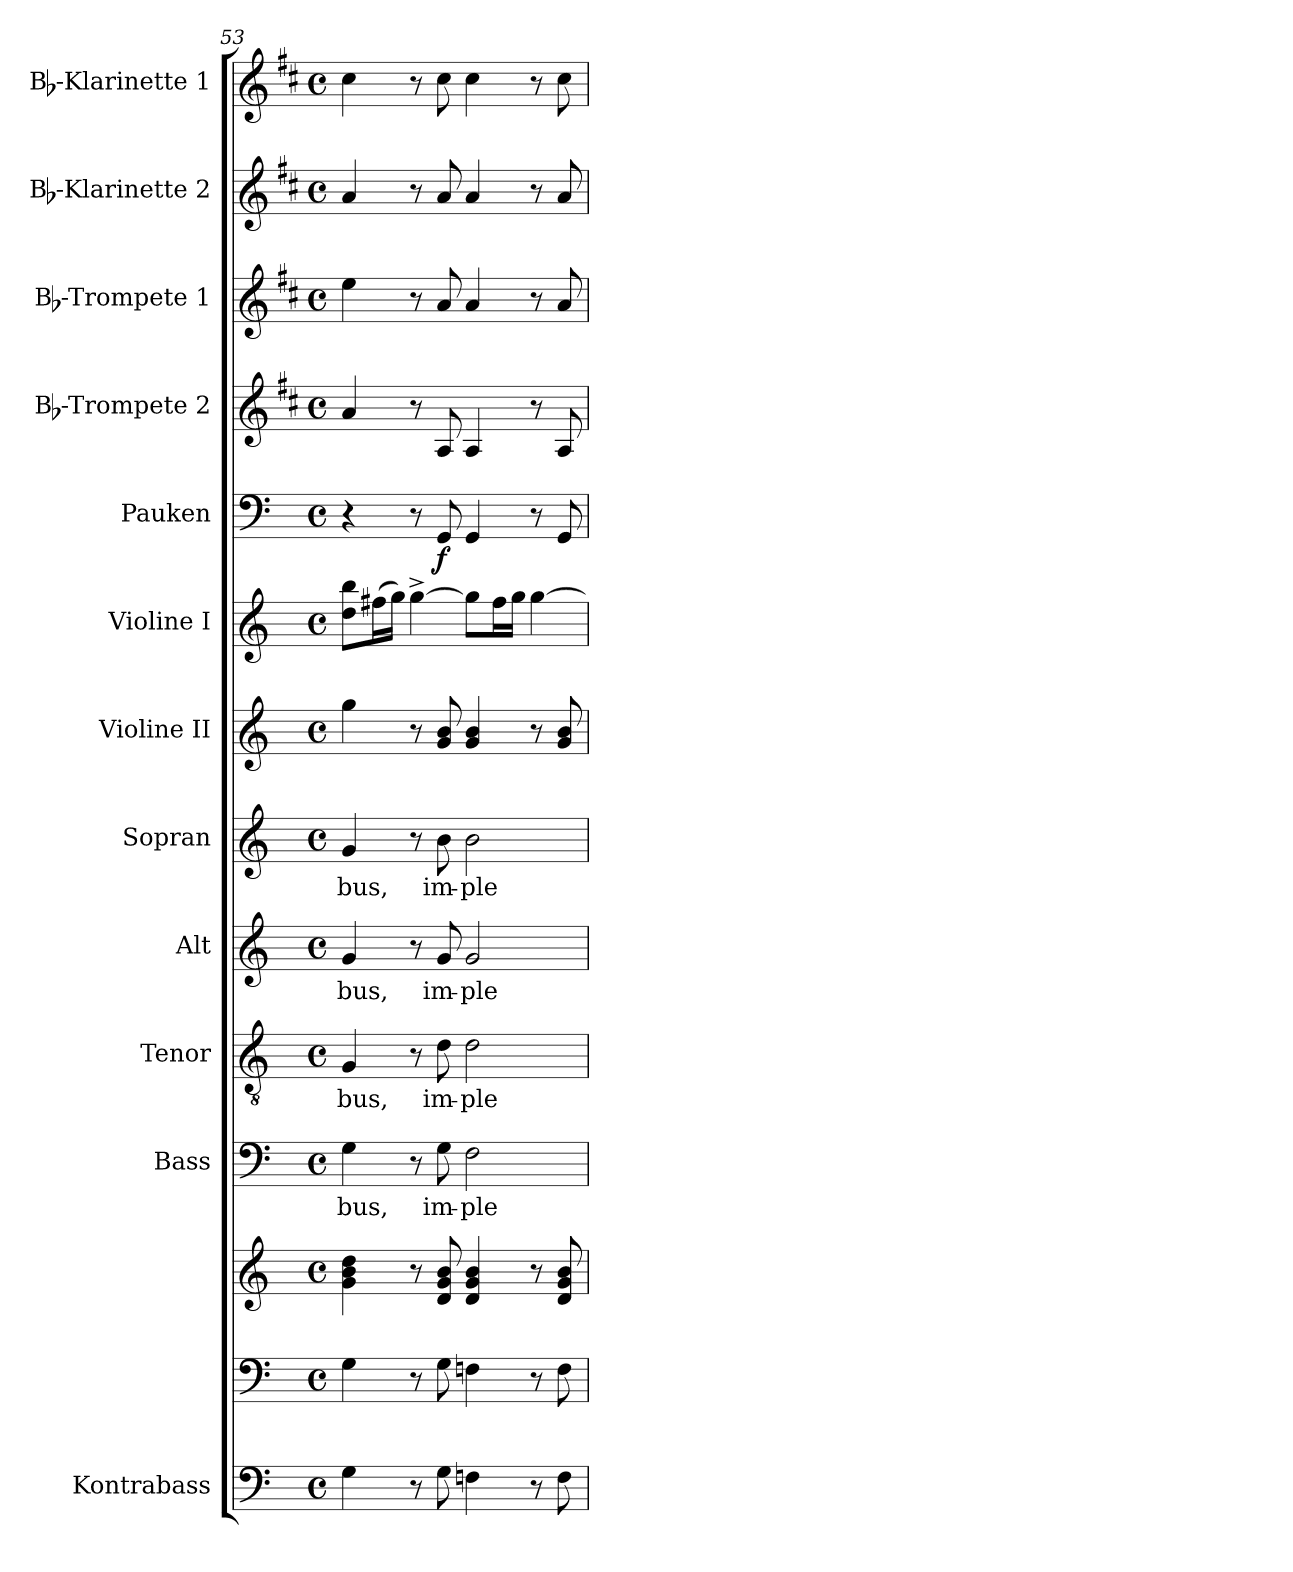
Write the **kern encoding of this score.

**kern	**kern	**kern	**kern	**text	**kern	**text	**kern	**text	**kern	**text	**kern	**kern	**kern	**dynam	**kern	**kern	**kern	**kern
*part13	*part12	*part12	*part11	*part11	*part10	*part10	*part9	*part9	*part8	*part8	*part7	*part6	*part5	*part5	*part4	*part3	*part2	*part1
*staff14	*staff13	*staff12	*staff11	*staff11	*staff10	*staff10	*staff9	*staff9	*staff8	*staff8	*staff7	*staff6	*staff5	*staff5	*staff4	*staff3	*staff2	*staff1
*I"Kontrabass	*	*	*I"Bass	*	*I"Tenor	*	*I"Alt	*	*I"Sopran	*	*I"Violine II	*I"Violine I	*I"Pauken	*	*I"Bb-Trompete 2	*I"Bb-Trompete 1	*I"Bb-Klarinette 2	*I"Bb-Klarinette 1
*I'Kb.	*	*	*I'B.	*	*I'T.	*	*I'A.	*	*I'S.	*	*I'Vl. II	*I'Vl. I	*I'Pk.	*	*I'Bb Trp. 2	*I'Bb Trp. 1	*I'Bb Kl. 2	*I'Bb Kl. 1
*clefF4	*clefF4	*clefG2	*clefF4	*	*clefGv2	*	*clefG2	*	*clefG2	*	*clefG2	*clefG2	*clefF4	*	*clefG2	*clefG2	*clefG2	*clefG2
*ITrd7c12	*	*	*	*	*	*	*	*	*	*	*	*	*	*	*ITrd1c2	*ITrd1c2	*ITrd1c2	*ITrd1c2
*k[]	*k[]	*k[]	*k[]	*	*k[]	*	*k[]	*	*k[]	*	*k[]	*k[]	*k[]	*	*k[]	*k[]	*k[]	*k[]
*C:	*C:	*C:	*C:	*	*C:	*	*C:	*	*C:	*	*C:	*C:	*C:	*	*C:	*C:	*C:	*C:
*M4/4	*M4/4	*M4/4	*M4/4	*	*M4/4	*	*M4/4	*	*M4/4	*	*M4/4	*M4/4	*M4/4	*	*M4/4	*M4/4	*M4/4	*M4/4
*met(c)	*met(c)	*met(c)	*met(c)	*	*met(c)	*	*met(c)	*	*met(c)	*	*met(c)	*met(c)	*met(c)	*	*met(c)	*met(c)	*met(c)	*met(c)
=53	=53	=53	=53	=53	=53	=53	=53	=53	=53	=53	=53	=53	=53	=53	=53	=53	=53	=53
!	!	!	!	!LO:LY:b	!	!LO:LY:b	!	!LO:LY:b	!	!LO:LY:b	!	!	!	!	!	!	!	!
4GG\	4G\	4g\ 4b\ 4dd\	4G\	-bus,	4G/	-bus,	4g/	-bus,	4g/	-bus,	4gg\	8dd\ 8bb\L	4r	.	4g/	4dd\	4g/	4b\
.	.	.	.	.	.	.	.	.	.	.	.	(>16ff#X\L	.	.	.	.	.	.
.	.	.	.	.	.	.	.	.	.	.	.	16gg\JJ)	.	.	.	.	.	.
8r	8r	8r	8r	.	8r	.	8r	.	8r	.	8r	[4gg^>\	8r	.	8r	8r	8r	8r
!	!	!	!	!LO:LY:b	!	!LO:LY:b	!	!LO:LY:b	!	!LO:LY:b	!	!	!	!LO:DY:b	!	!	!	!
8GG\	8G\	8d/ 8g/ 8b/	8G\	im-	8d\	im-	8g/	im-	8b\	im-	8g/ 8b/	.	8GG/	f	8G/	8g/	8g/	8b\
!	!	!	!	!LO:LY:b	!	!LO:LY:b	!	!LO:LY:b	!	!LO:LY:b	!	!	!	!	!	!	!	!
4FFn\	4Fn\	4d/ 4g/ 4b/	2F\	-ple-	2d\	-ple-	2g/	-ple-	2b\	-ple-	4g/ 4b/	8gg\L]	4GG/	.	4G/	4g/	4g/	4b\
.	.	.	.	.	.	.	.	.	.	.	.	16ff#\L	.	.	.	.	.	.
.	.	.	.	.	.	.	.	.	.	.	.	16gg\JJ	.	.	.	.	.	.
8r	8r	8r	.	.	.	.	.	.	.	.	8r	[4gg\	8r	.	8r	8r	8r	8r
8FF\	8F\	8d/ 8g/ 8b/	.	.	.	.	.	.	.	.	8g/ 8b/	.	8GG/	.	8G/	8g/	8g/	8b\
=	=	=	=	=	=	=	=	=	=	=	=	=	=	=	=	=	=	=
*-	*-	*-	*-	*-	*-	*-	*-	*-	*-	*-	*-	*-	*-	*-	*-	*-	*-	*-
